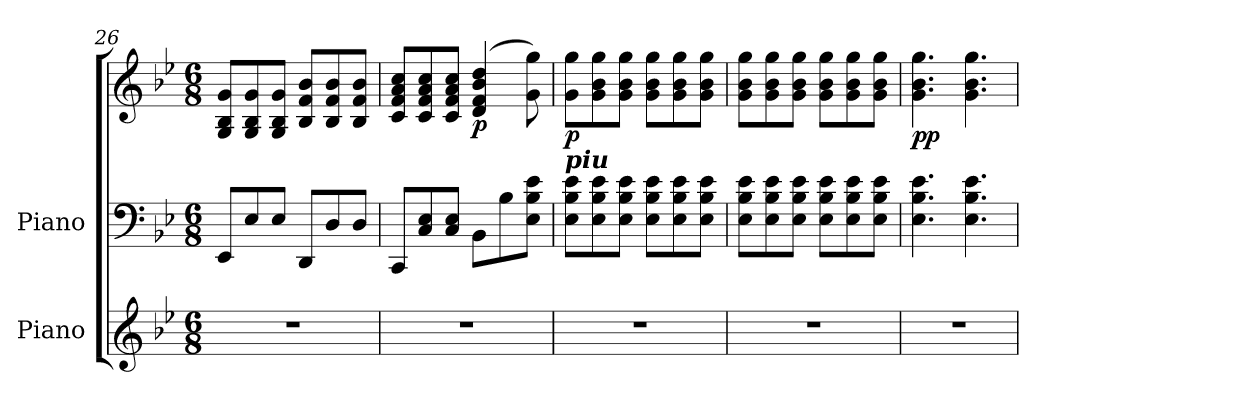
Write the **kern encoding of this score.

**kern	**kern	**kern	**dynam
*part2	*part1	*part1	*part1
*staff3	*staff2	*staff1	*staff1/2
*I"Piano	*I"Piano	*	*
*I'Pno.	*I'Pno	*	*
*clefG2	*clefF4	*clefG2	*
*k[b-e-]	*k[b-e-]	*k[b-e-]	*
*M6/8	*M6/8	*M6/8	*
=26	=26	=26	=26
2.r	8EE-/L	8G/ 8B-/ 8g/L	.
.	8E-/	8G/ 8B-/ 8g/	.
.	8E-/J	8G/ 8B-/ 8g/J	.
.	8DD/L	8B-/ 8f/ 8b-/L	.
.	8D/	8B-/ 8f/ 8b-/	.
.	8D/J	8B-/ 8f/ 8b-/J	.
!!LO:LB:g=z
=27	=27	=27	=27
2.r	8CC/L	8c/ 8f/ 8a/ 8cc/L	.
.	8C/ 8E-/	8c/ 8f/ 8a/ 8cc/	.
.	8C/ 8E-/J	8c/ 8f/ 8a/ 8cc/J	.
!	!	!	!LO:DY:b
.	8BB-\L	(>4d/ 4f/ 4b-/ 4dd/	p
.	8B-\	.	.
.	8E-\ 8B-\ 8e-\J	8g\ 8gg\)	.
=28	=28	=28	=28
!	!	!LO:TX:b:Bi:t=piu	!
!	!	!	!LO:DY:b
2.r	8E-\ 8B-\ 8e-\L	8g\ 8gg\L	p
.	8E-\ 8B-\ 8e-\	8g\ 8b-\ 8gg\	.
.	8E-\ 8B-\ 8e-\J	8g\ 8b-\ 8gg\J	.
.	8E-\ 8B-\ 8e-\L	8g\ 8b-\ 8gg\L	.
.	8E-\ 8B-\ 8e-\	8g\ 8b-\ 8gg\	.
.	8E-\ 8B-\ 8e-\J	8g\ 8b-\ 8gg\J	.
=29	=29	=29	=29
2.r	8E-\ 8B-\ 8e-\L	8g\ 8b-\ 8gg\L	.
.	8E-\ 8B-\ 8e-\	8g\ 8b-\ 8gg\	.
.	8E-\ 8B-\ 8e-\J	8g\ 8b-\ 8gg\J	.
.	8E-\ 8B-\ 8e-\L	8g\ 8b-\ 8gg\L	.
.	8E-\ 8B-\ 8e-\	8g\ 8b-\ 8gg\	.
.	8E-\ 8B-\ 8e-\J	8g\ 8b-\ 8gg\J	.
=30	=30	=30	=30
!	!	!	!LO:DY:b
2.r	4.E-\ 4.B-\ 4.e-\	4.g\ 4.b-\ 4.gg\	pp
.	4.E-\ 4.B-\ 4.e-\	4.g\ 4.b-\ 4.gg\	.
=	=	=	=
*-	*-	*-	*-
